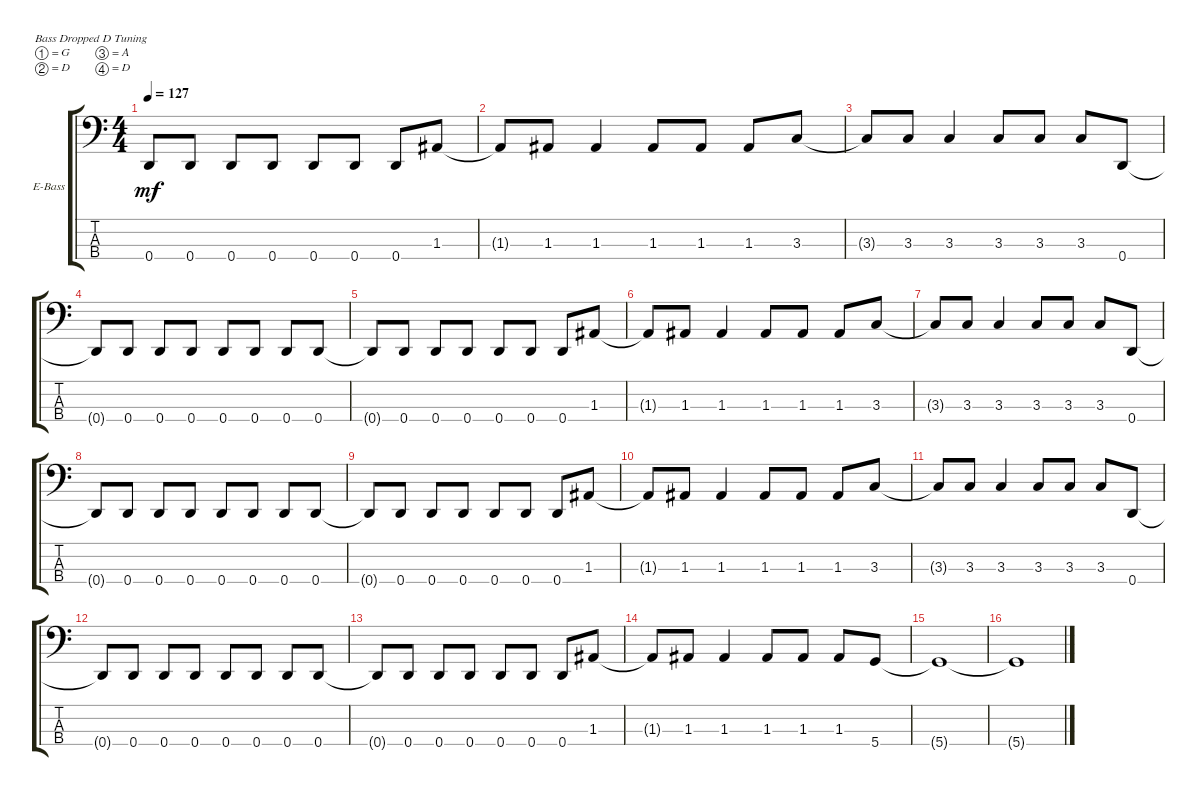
\defaultSystemsLayout 4
\bracketExtendMode groupsimilarinstruments
\firstSystemTrackNameOrientation horizontal
\otherSystemsTrackNameOrientation horizontal
\track ("Electric Bass" "E-Bass") {instrument electricbassfinger}
\staff {score tabs}
\tuning (G2 D2 A1 D1)
\ts (4 4)
\tempo 127
\clef f4
\scale
0.333333
\ks c
0.4{t}.8{dy mf} 0.4.8 0.4.8 0.4.8 0.4.8 0.4.8 0.4.8 1.3.8 |
\scale
0.333333 1.3{t}.8 1.3.8 1.3.4 1.3.8 1.3.8 1.3.8 3.3.8 |
\scale
0.333333 3.3{t}.8 3.3.8 3.3.4 3.3.8 3.3.8 3.3.8 0.4.8 |
\scale
0.333333 0.4{t}.8 0.4.8 0.4.8 0.4.8 0.4.8 0.4.8 0.4.8 0.4.8 |
\scale
0.333333 0.4{t}.8 0.4.8 0.4.8 0.4.8 0.4.8 0.4.8 0.4.8 1.3.8 |
\scale
0.333333 1.3{t}.8 1.3.8 1.3.4 1.3.8 1.3.8 1.3.8 3.3.8 |
\scale
0.333333 3.3{t}.8 3.3.8 3.3.4 3.3.8 3.3.8 3.3.8 0.4.8 |
\scale
0.333333 0.4{t}.8 0.4.8 0.4.8 0.4.8 0.4.8 0.4.8 0.4.8 0.4.8 |
\scale
0.333333 0.4{t}.8 0.4.8 0.4.8 0.4.8 0.4.8 0.4.8 0.4.8 1.3.8 |
\scale
0.333333 1.3{t}.8 1.3.8 1.3.4 1.3.8 1.3.8 1.3.8 3.3.8 |
\scale
0.333333 3.3{t}.8 3.3.8 3.3.4 3.3.8 3.3.8 3.3.8 0.4.8 |
\scale
0.333333 0.4{t}.8 0.4.8 0.4.8 0.4.8 0.4.8 0.4.8 0.4.8 0.4.8 |
\scale
0.333333 0.4{t}.8 0.4.8 0.4.8 0.4.8 0.4.8 0.4.8 0.4.8 1.3.8 |
\scale
0.333333 1.3{t}.8 1.3.8 1.3.4 1.3.8 1.3.8 1.3.8 5.4.8 |
\scale
0.333333 5.4{t}.1 |
\scale
0.333333 5.4{t}.1
